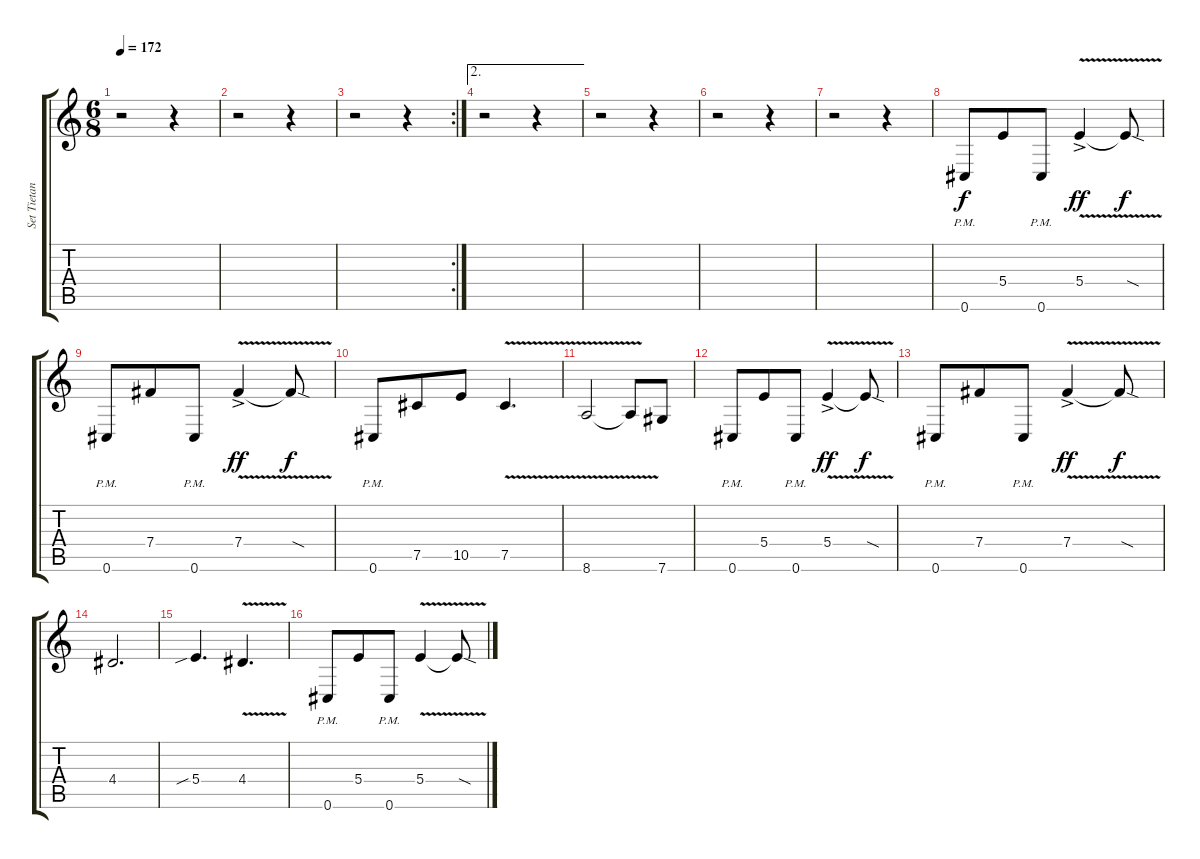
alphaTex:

\track ("Set Tietan (Lead)" "Set Tietan") {instrument distortionguitar}
\staff {score tabs}
\tuning (Db4 Ab3 E3 B2 Gb2 Db2) {hide}
\ts (6 8)
\tempo 172
\clef g2
\ks c
r.2{dy f} r.4 |
r.2 r.4 |
\rc 2
r.2 r.4 |
\ae 2
r.2 r.4 |
r.2 r.4 |
r.2 r.4 |
r.2 r.4 |
0.6{pm}.8 5.4.8 0.6{pm}.8 5.4{v ac}.4{dy ff} 5.4{sod t}.8{dy f} |
0.6{pm}.8 7.4.8 0.6{pm}.8 7.4{v ac}.4{dy ff} 7.4{sod t}.8{dy f} |
0.6{pm}.8 7.5.8 10.5.8 7.5{v}.4{d} |
8.6{v}.2 8.6{t}.8 7.6.8 |
0.6{pm}.8 5.4.8 0.6{pm}.8 5.4{v ac}.4{dy ff} 5.4{sod t}.8{dy f} |
0.6{pm}.8 7.4.8 0.6{pm}.8 7.4{v ac}.4{dy ff} 7.4{sod t}.8{dy f} |
4.4.2{d} |
5.4{sib}.4{d} 4.4{v}.4{d} |
0.6{pm}.8 5.4.8 0.6{pm}.8 5.4{v}.4 5.4{sod t}.8
